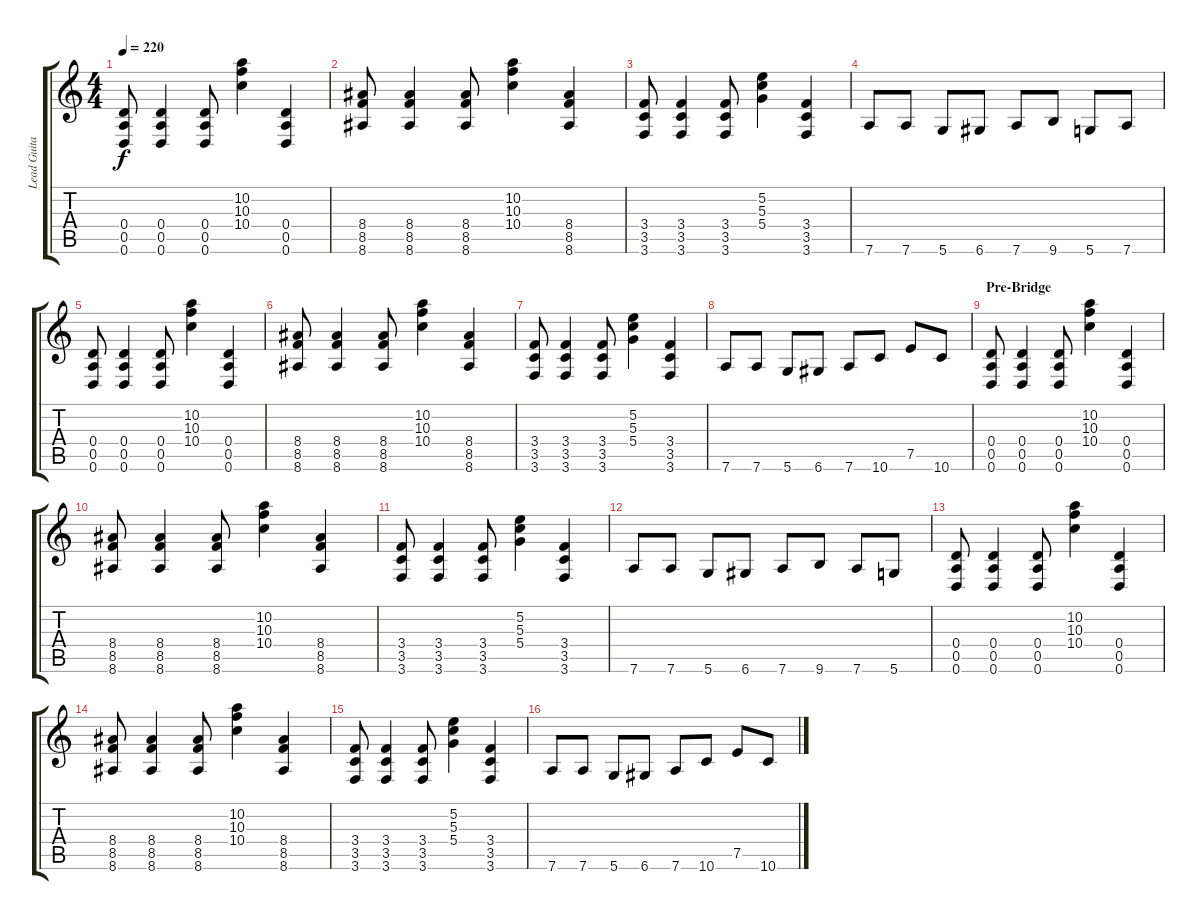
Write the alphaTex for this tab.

\track ("Lead Guitar" "Lead Guita") {instrument overdrivenguitar}
\staff {score tabs}
\tuning (E4 B3 G3 D3 A2 D2) {hide}
\ts (4 4)
\tempo 220
\clef g2
\ks c
(0.4 0.5 0.6).8{dy f} (0.4 0.5 0.6).4 (0.4 0.5 0.6).8 (10.2 10.3 10.4).4 (0.4 0.5 0.6).4 |
(8.4 8.5 8.6).8 (8.4 8.5 8.6).4 (8.4 8.5 8.6).8 (10.2 10.3 10.4).4 (8.4 8.5 8.6).4 |
(3.4 3.5 3.6).8 (3.4 3.5 3.6).4 (3.4 3.5 3.6).8 (5.2 5.3 5.4).4 (3.4 3.5 3.6).4 |
7.6.8 7.6.8 5.6.8 6.6.8 7.6.8 9.6.8 5.6.8 7.6.8 |
(0.4 0.5 0.6).8 (0.4 0.5 0.6).4 (0.4 0.5 0.6).8 (10.2 10.3 10.4).4 (0.4 0.5 0.6).4 |
(8.4 8.5 8.6).8 (8.4 8.5 8.6).4 (8.4 8.5 8.6).8 (10.2 10.3 10.4).4 (8.4 8.5 8.6).4 |
(3.4 3.5 3.6).8 (3.4 3.5 3.6).4 (3.4 3.5 3.6).8 (5.2 5.3 5.4).4 (3.4 3.5 3.6).4 |
7.6.8 7.6.8 5.6.8 6.6.8 7.6.8 10.6.8 7.5.8 10.6.8 |
\section ("" "Pre-Bridge")
(0.4 0.5 0.6).8 (0.4 0.5 0.6).4 (0.4 0.5 0.6).8 (10.2 10.3 10.4).4 (0.4 0.5 0.6).4 |
(8.4 8.5 8.6).8 (8.4 8.5 8.6).4 (8.4 8.5 8.6).8 (10.2 10.3 10.4).4 (8.4 8.5 8.6).4 |
(3.4 3.5 3.6).8 (3.4 3.5 3.6).4 (3.4 3.5 3.6).8 (5.2 5.3 5.4).4 (3.4 3.5 3.6).4 |
7.6.8 7.6.8 5.6.8 6.6.8 7.6.8 9.6.8 7.6.8 5.6.8 |
(0.4 0.5 0.6).8 (0.4 0.5 0.6).4 (0.4 0.5 0.6).8 (10.2 10.3 10.4).4 (0.4 0.5 0.6).4 |
(8.4 8.5 8.6).8 (8.4 8.5 8.6).4 (8.4 8.5 8.6).8 (10.2 10.3 10.4).4 (8.4 8.5 8.6).4 |
(3.4 3.5 3.6).8 (3.4 3.5 3.6).4 (3.4 3.5 3.6).8 (5.2 5.3 5.4).4 (3.4 3.5 3.6).4 |
7.6.8 7.6.8 5.6.8 6.6.8 7.6.8 10.6.8 7.5.8 10.6.8
